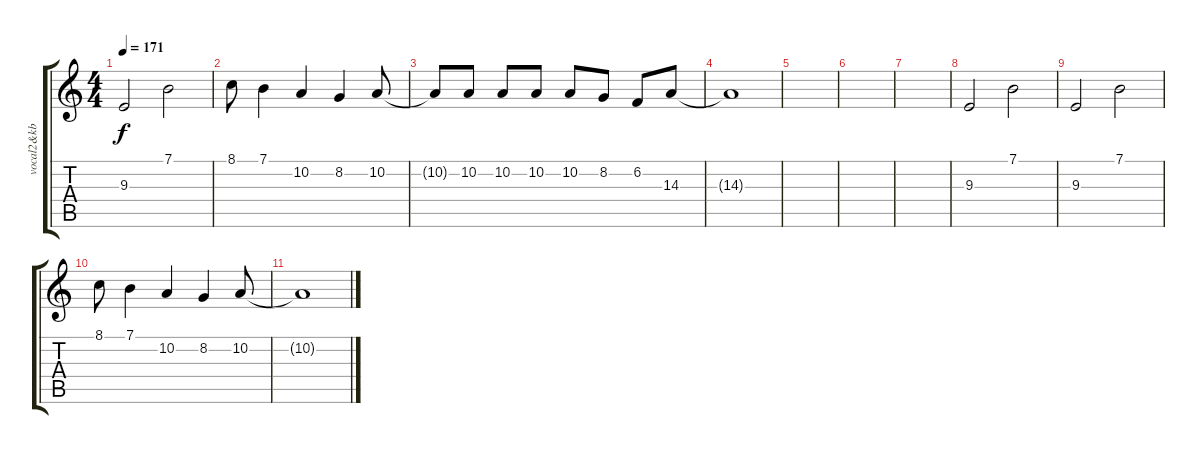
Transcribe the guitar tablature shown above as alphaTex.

\track ("vocal2&kb" "vocal2&kb") {instrument harmonica}
\staff {score tabs}
\tuning (E4 B3 G3 D3 A2 E2) {hide}
\ts (4 4)
\tempo 171
\clef g2
\ks c
9.3.2{dy f} 7.1.2 |
8.1.8 7.1.4 10.2.4 8.2.4 10.2.8 |
10.2{t}.8 10.2.8 10.2.8 10.2.8 10.2.8 8.2.8 6.2.8 14.3.8 |
14.3{t}.1 |
|
|
|
9.3.2 7.1.2 |
9.3.2 7.1.2 |
8.1.8 7.1.4 10.2.4 8.2.4 10.2.8 |
10.2{t}.1
